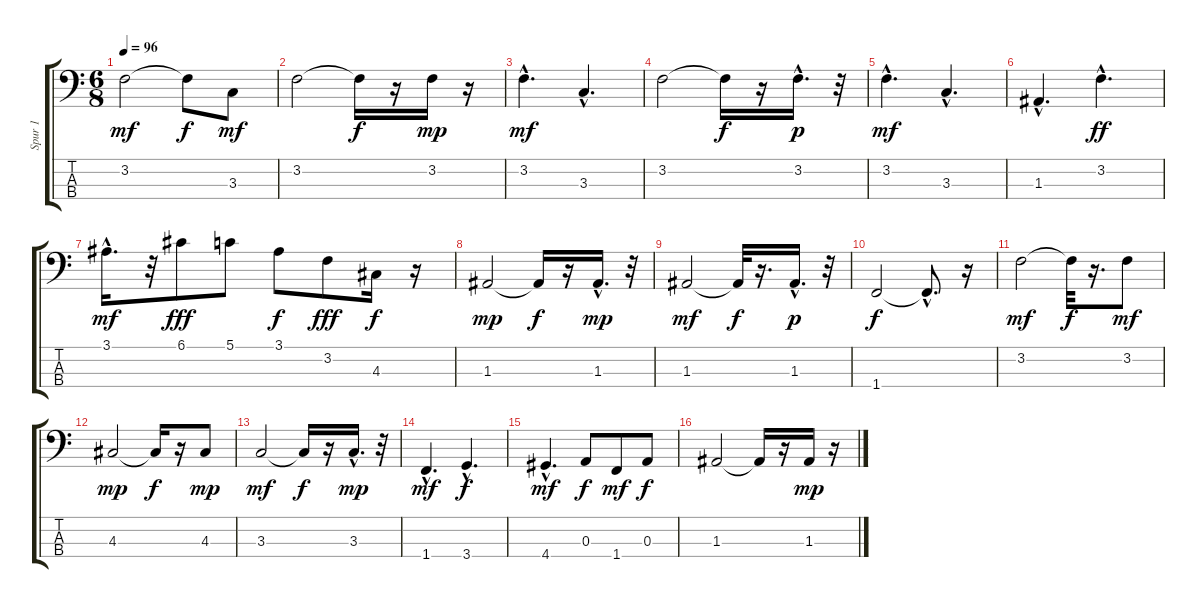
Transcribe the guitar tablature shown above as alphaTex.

\track ("Spur 1" "Spur 1") {instrument acousticbass}
\staff {score tabs}
\tuning (G2 D2 A1 E1) {hide}
\ts (6 8)
\tempo 96
\clef f4
\ks c
3.2.2{dy mf} 3.2{t}.8{dy f} 3.3.8{dy mf} |
3.2.2 3.2{t}.16{dy f} r.16 3.2.16{dy mp} r.16 |
3.2{hac}.4{d dy mf} 3.3{hac}.4{d} |
3.2.2 3.2{t}.16{dy f} r.16 3.2{hac}.16{d dy p} r.32 |
3.2{hac}.4{d dy mf} 3.3{hac}.4{d} |
1.3{hac}.4{d} 3.2{hac}.4{d dy ff} |
3.1{hac}.16{d dy mf} r.32 6.1.8{dy fff} 5.1.8 3.1.8{dy f} 3.2.8{dy fff} 4.3.16{dy f} r.16 |
1.3.2{dy mp} 1.3{t}.16{dy f} r.16 1.3{hac}.16{d dy mp} r.32 |
1.3.2{dy mf} 1.3{t}.32{dy f} r.16{d} 1.3{hac}.16{d dy p} r.32 |
1.4.2{dy f} 1.4{hac t}.8{d} r.16 |
3.2.2{dy mf} 3.2{t}.32{dy f} r.16{d} 3.2.8{dy mf} |
4.3.2{dy mp} 4.3{t}.16{dy f} r.16 4.3.8{dy mp} |
3.3.2{dy mf} 3.3{t}.16{dy f} r.16 3.3{hac}.16{d dy mp} r.32 |
1.4{hac}.4{d dy mf} 3.4{hac}.4{d dy f} |
4.4{hac}.4{d dy mf} 0.3.8{dy f} 1.4.8{dy mf} 0.3.8{dy f} |
1.3.2 1.3{t}.16 r.16 1.3.16{dy mp} r.16
